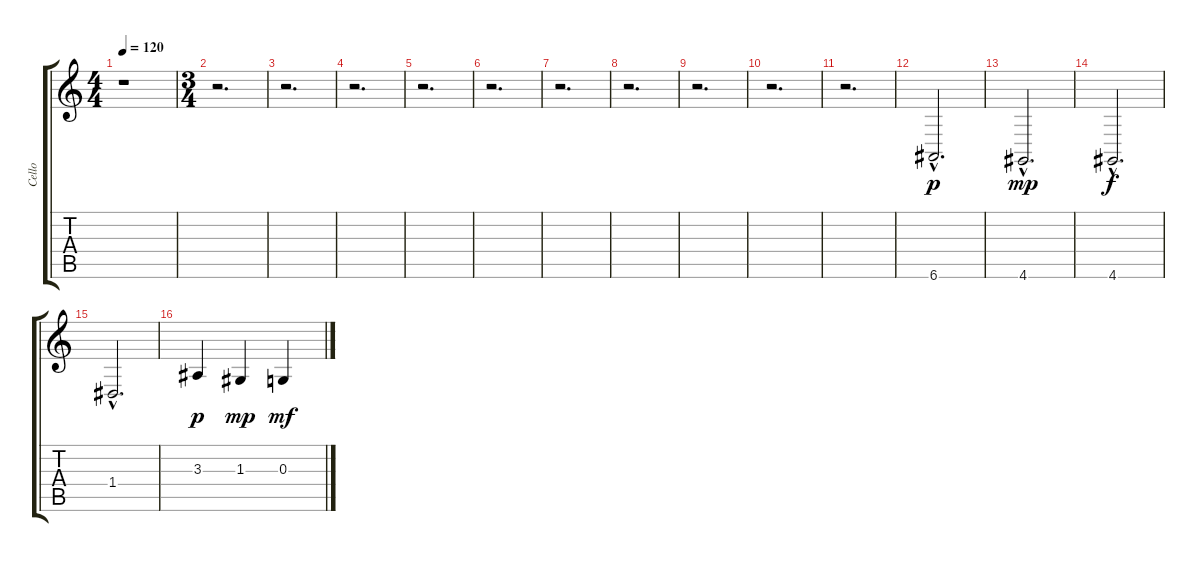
\track ("Cello" "Cello") {instrument cello}
\staff {score tabs}
\tuning (E4 B3 G3 D3 A2 E2) {hide}
\ts (4 4)
\tempo 120
\clef g2
\ks c
r.1{dy p instrument cello} |
\ts (3 4)
r.2{d} |
r.2{d} |
r.2{d} |
r.2{d} |
r.2{d} |
r.2{d} |
r.2{d} |
r.2{d} |
r.2{d} |
r.2{d} |
6.6{hac}.2{d} |
4.6{hac}.2{d dy mp} |
4.6{hac}.2{d dy f} |
1.4{hac}.2{d} |
3.3.4{dy p} 1.3.4{dy mp} 0.3.4{dy mf}
